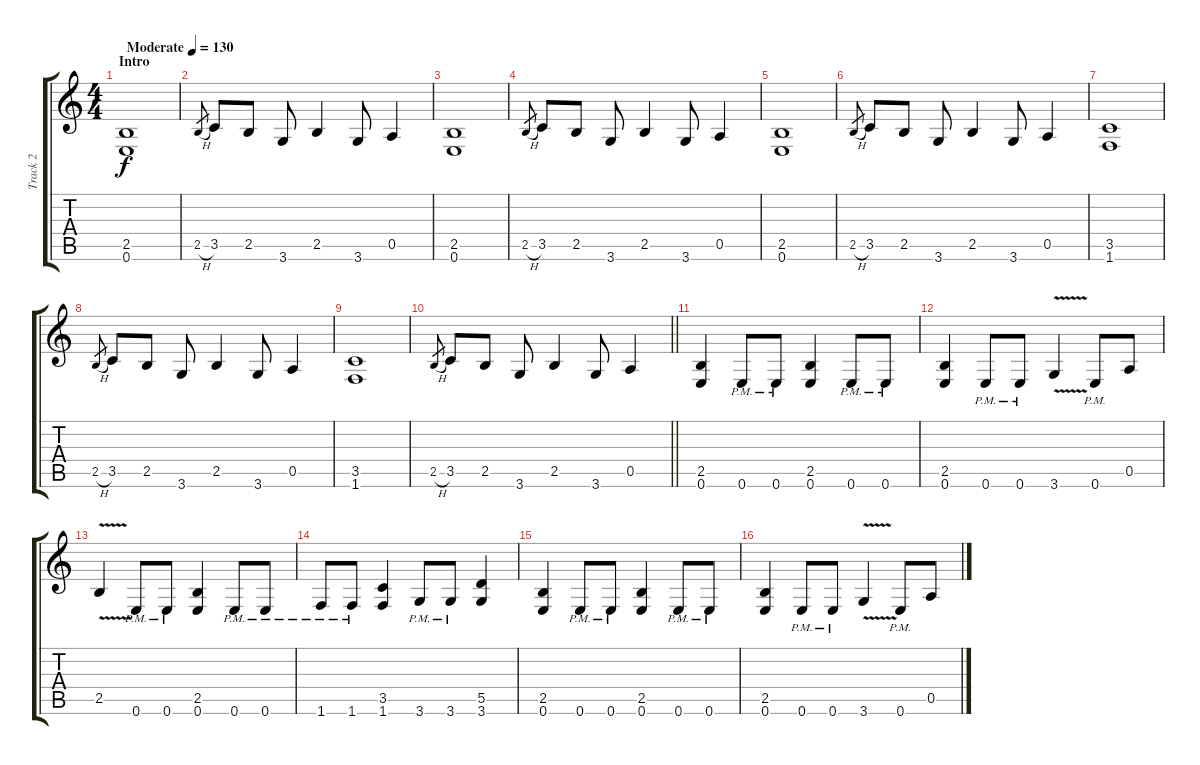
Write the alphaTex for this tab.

\track ("Track 2" "Track 2") {instrument distortionguitar}
\staff {score tabs}
\tuning (E4 B3 G3 D3 A2 E2) {hide}
\ts (4 4)
\section ("" "Intro")
\tempo (130 "Moderate")
\clef g2
\ks c
(2.5 0.6).1{dy f instrument distortionguitar} |
2.5{h}.8{gr} 3.5.8 2.5.8 3.6.8 2.5.4 3.6.8 0.5.4 |
(2.5 0.6).1 |
2.5{h}.8{gr} 3.5.8 2.5.8 3.6.8 2.5.4 3.6.8 0.5.4 |
(2.5 0.6).1 |
2.5{h}.8{gr} 3.5.8 2.5.8 3.6.8 2.5.4 3.6.8 0.5.4 |
(3.5 1.6).1 |
2.5{h}.8{gr} 3.5.8 2.5.8 3.6.8 2.5.4 3.6.8 0.5.4 |
(3.5 1.6).1 |
\barLineRight lightlight
2.5{h}.8{gr} 3.5.8 2.5.8 3.6.8 2.5.4 3.6.8 0.5.4 |
\section ("" "")
(2.5 0.6).4 0.6{pm}.8 0.6{pm}.8 (2.5 0.6).4 0.6{pm}.8 0.6{pm}.8 |
(2.5 0.6).4 0.6{pm}.8 0.6{pm}.8 3.6{v}.4 0.6{pm}.8 0.5.8 |
2.5{v}.4 0.6{pm}.8 0.6{pm}.8 (2.5 0.6).4 0.6{pm}.8 0.6{pm}.8 |
1.6{pm}.8 1.6{pm}.8 (3.5 1.6).4 3.6{pm}.8 3.6{pm}.8 (5.5 3.6).4 |
(2.5 0.6).4 0.6{pm}.8 0.6{pm}.8 (2.5 0.6).4 0.6{pm}.8 0.6{pm}.8 |
(2.5 0.6).4 0.6{pm}.8 0.6{pm}.8 3.6{v}.4 0.6{pm}.8 0.5.8
